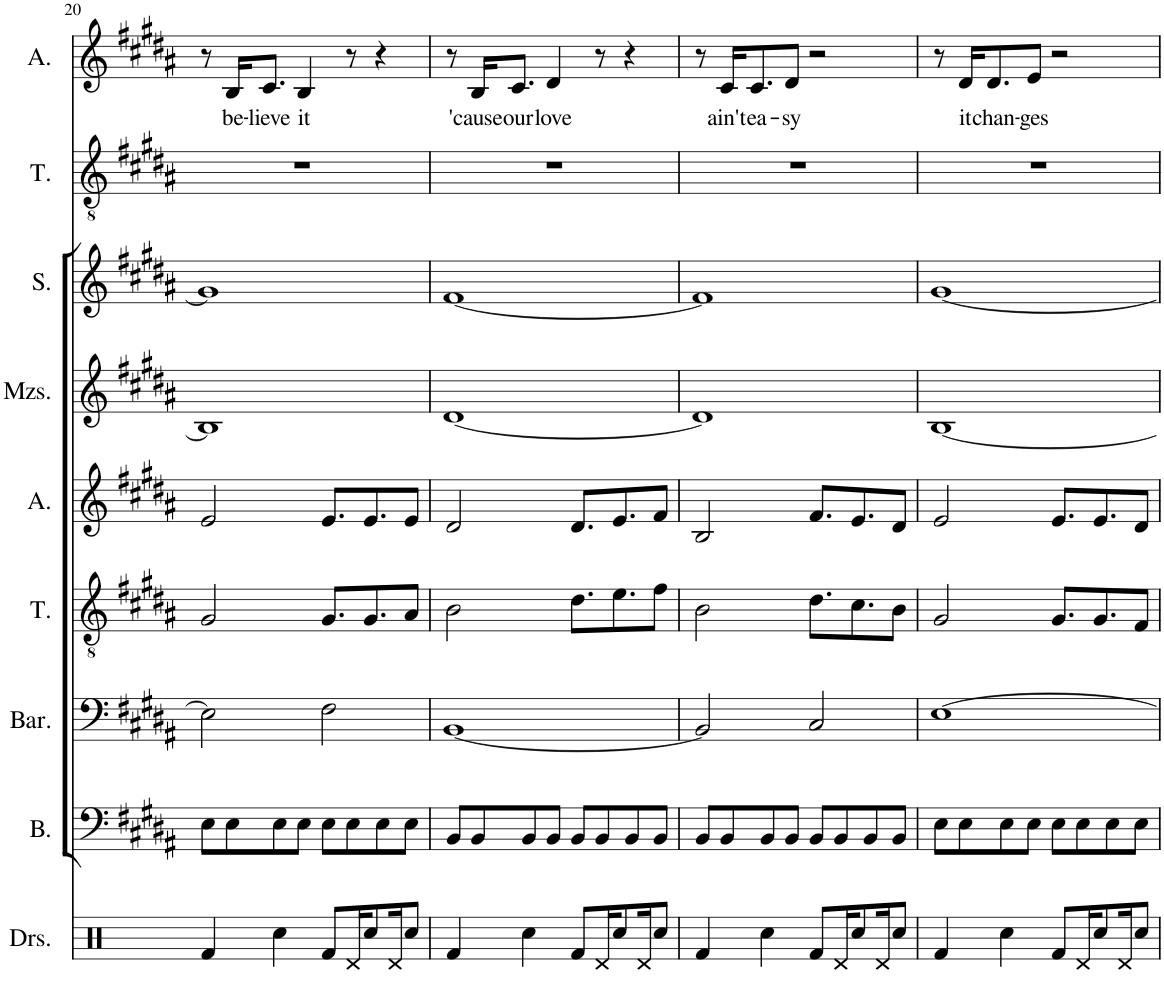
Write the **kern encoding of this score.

**kern	**kern	**kern	**kern	**kern	**kern	**kern	**kern	**kern	**text
*part9	*part8	*part7	*part6	*part5	*part4	*part3	*part2	*part1	*part1
*staff9	*staff8	*staff7	*staff6	*staff5	*staff4	*staff3	*staff2	*staff1	*staff1
*I"Drumset	*I"Bass	*I"Baritone	*I"Tenor	*I"Alto	*I"Mezzo-soprano	*I"Soprano	*I"Tenor	*I"Alto	*
*I'Drs.	*I'B.	*I'Bar.	*I'T.	*I'A.	*I'Mzs.	*I'S.	*I'T.	*I'A.	*
!!LO:PB:g=z
*clefX	*clefF4	*clefF4	*clefGv2	*clefG2	*clefG2	*clefG2	*clefGv2	*clefG2	*
*k[]	*k[f#c#g#d#a#]	*k[f#c#g#d#a#]	*k[f#c#g#d#a#]	*k[f#c#g#d#a#]	*k[f#c#g#d#a#]	*k[f#c#g#d#a#]	*k[f#c#g#d#a#]	*k[f#c#g#d#a#]	*
*M4/4	*M4/4	*M4/4	*M4/4	*M4/4	*M4/4	*M4/4	*M4/4	*M4/4	*
=20	=20	=20	=20	=20	=20	=20	=20	=20	=20
4Rf/	8E\L	2E\]	2G#/	2e/	1B]	1g#]	1r	8r	.
!	!	!	!	!	!	!	!	!	!LO:LY:b
.	8E\	.	.	.	.	.	.	16B/KL	be-
!	!	!	!	!	!	!	!	!	!LO:LY:b
.	.	.	.	.	.	.	.	8.c#/J	-lieve
4Rcc\	8E\	.	.	.	.	.	.	.	.
!	!	!	!	!	!	!	!	!	!LO:LY:b
.	8E\J	.	.	.	.	.	.	4B/	it
8Rf/L	8E\L	2F#\	8.G#/L	8.e/L	.	.	.	.	.
16Rd/K	8E\	.	.	.	.	.	.	8r	.
8Rcc/	.	.	8.G#/	8.e/	.	.	.	.	.
.	8E\	.	.	.	.	.	.	4r	.
16Rd/K	.	.	.	.	.	.	.	.	.
8Rcc/J	8E\J	.	8A#/J	8e/J	.	.	.	.	.
=21	=21	=21	=21	=21	=21	=21	=21	=21	=21
4Rf/	8BB/L	[1BB	2B\	2d#/	[1d#	[1f#	1r	8r	.
!	!	!	!	!	!	!	!	!	!LO:LY:b
.	8BB/	.	.	.	.	.	.	16B/KL	'cause
!	!	!	!	!	!	!	!	!	!LO:LY:b
.	.	.	.	.	.	.	.	8.c#/J	our
4Rcc\	8BB/	.	.	.	.	.	.	.	.
!	!	!	!	!	!	!	!	!	!LO:LY:b
.	8BB/J	.	.	.	.	.	.	4d#/	love
8Rf/L	8BB/L	.	8.d#\L	8.d#/L	.	.	.	.	.
16Rd/K	8BB/	.	.	.	.	.	.	8r	.
8Rcc/	.	.	8.e\	8.e/	.	.	.	.	.
.	8BB/	.	.	.	.	.	.	4r	.
16Rd/K	.	.	.	.	.	.	.	.	.
8Rcc/J	8BB/J	.	8f#\J	8f#/J	.	.	.	.	.
=22	=22	=22	=22	=22	=22	=22	=22	=22	=22
4Rf/	8BB/L	2BB/]	2B\	2B/	1d#]	1f#]	1r	8r	.
!	!	!	!	!	!	!	!	!	!LO:LY:b
.	8BB/	.	.	.	.	.	.	16c#/KL	ain't
!	!	!	!	!	!	!	!	!	!LO:LY:b
.	.	.	.	.	.	.	.	8.c#/	ea-
4Rcc\	8BB/	.	.	.	.	.	.	.	.
!	!	!	!	!	!	!	!	!	!LO:LY:b
.	8BB/J	.	.	.	.	.	.	8d#/J	-sy
8Rf/L	8BB/L	2C#/	8.d#\L	8.f#/L	.	.	.	2r	.
16Rd/K	8BB/	.	.	.	.	.	.	.	.
8Rcc/	.	.	8.c#\	8.e/	.	.	.	.	.
.	8BB/	.	.	.	.	.	.	.	.
16Rd/K	.	.	.	.	.	.	.	.	.
8Rcc/J	8BB/J	.	8B\J	8d#/J	.	.	.	.	.
=23	=23	=23	=23	=23	=23	=23	=23	=23	=23
4Rf/	8E\L	[1E	2G#/	2e/	[1B	[1g#	1r	8r	.
!	!	!	!	!	!	!	!	!	!LO:LY:b
.	8E\	.	.	.	.	.	.	16d#/KL	it
!	!	!	!	!	!	!	!	!	!LO:LY:b
.	.	.	.	.	.	.	.	8.d#/	chan-
4Rcc\	8E\	.	.	.	.	.	.	.	.
!	!	!	!	!	!	!	!	!	!LO:LY:b
.	8E\J	.	.	.	.	.	.	8e/J	-ges
8Rf/L	8E\L	.	8.G#/L	8.e/L	.	.	.	2r	.
16Rd/K	8E\	.	.	.	.	.	.	.	.
8Rcc/	.	.	8.G#/	8.e/	.	.	.	.	.
.	8E\	.	.	.	.	.	.	.	.
16Rd/K	.	.	.	.	.	.	.	.	.
8Rcc/J	8E\J	.	8F#/J	8d#/J	.	.	.	.	.
=	=	=	=	=	=	=	=	=	=
*-	*-	*-	*-	*-	*-	*-	*-	*-	*-
